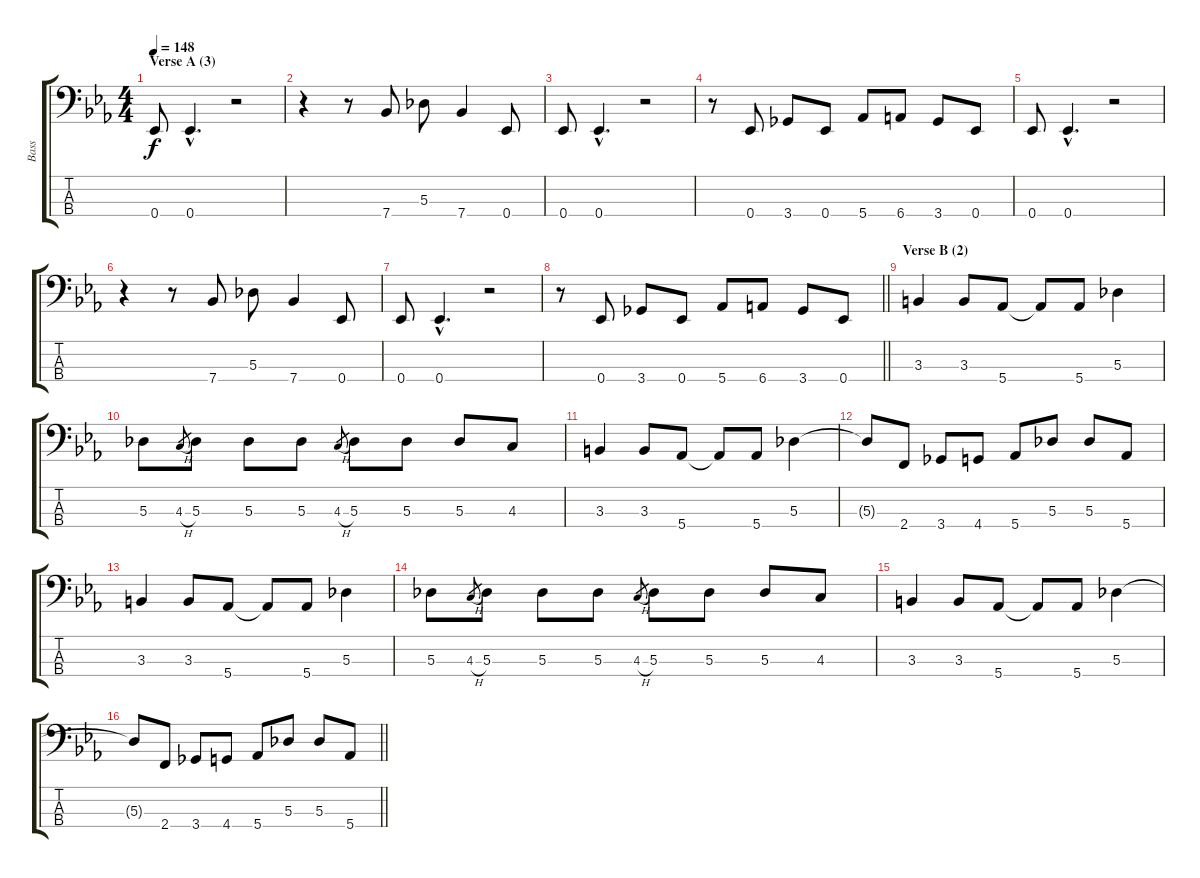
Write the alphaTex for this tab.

\track ("Bass" "Bass") {instrument electricbasspick}
\staff {score tabs}
\tuning (Gb2 Db2 Ab1 Eb1) {hide}
\ts (4 4)
\section ("" "Verse A (3)")
\tempo 148
\clef f4
\ks eb
0.4.8{dy f} 0.4{hac}.4{d} r.2 |
r.4 r.8 7.4.8 5.3.8 7.4.4 0.4.8 |
0.4.8 0.4{hac}.4{d} r.2 |
r.8 0.4.8 3.4.8 0.4.8 5.4.8 6.4.8 3.4.8 0.4.8 |
0.4.8 0.4{hac}.4{d} r.2 |
r.4 r.8 7.4.8 5.3.8 7.4.4 0.4.8 |
0.4.8 0.4{hac}.4{d} r.2 |
\barLineRight lightlight
r.8 0.4.8 3.4.8 0.4.8 5.4.8 6.4.8 3.4.8 0.4.8 |
\section ("" "Verse B (2)")
3.3.4 3.3.8 5.4.8 5.4{t}.8 5.4.8 5.3.4 |
5.3.8 4.3{h}.8{gr} 5.3.8 5.3.8 5.3.8 4.3{h}.8{gr} 5.3.8 5.3.8 5.3.8 4.3.8 |
3.3.4 3.3.8 5.4.8 5.4{t}.8 5.4.8 5.3.4 |
5.3{t}.8 2.4.8 3.4.8 4.4.8 5.4.8 5.3.8 5.3.8 5.4.8 |
3.3.4 3.3.8 5.4.8 5.4{t}.8 5.4.8 5.3.4 |
5.3.8 4.3{h}.8{gr} 5.3.8 5.3.8 5.3.8 4.3{h}.8{gr} 5.3.8 5.3.8 5.3.8 4.3.8 |
3.3.4 3.3.8 5.4.8 5.4{t}.8 5.4.8 5.3.4 |
\barLineRight lightlight
5.3{t}.8 2.4.8 3.4.8 4.4.8 5.4.8 5.3.8 5.3.8 5.4.8
